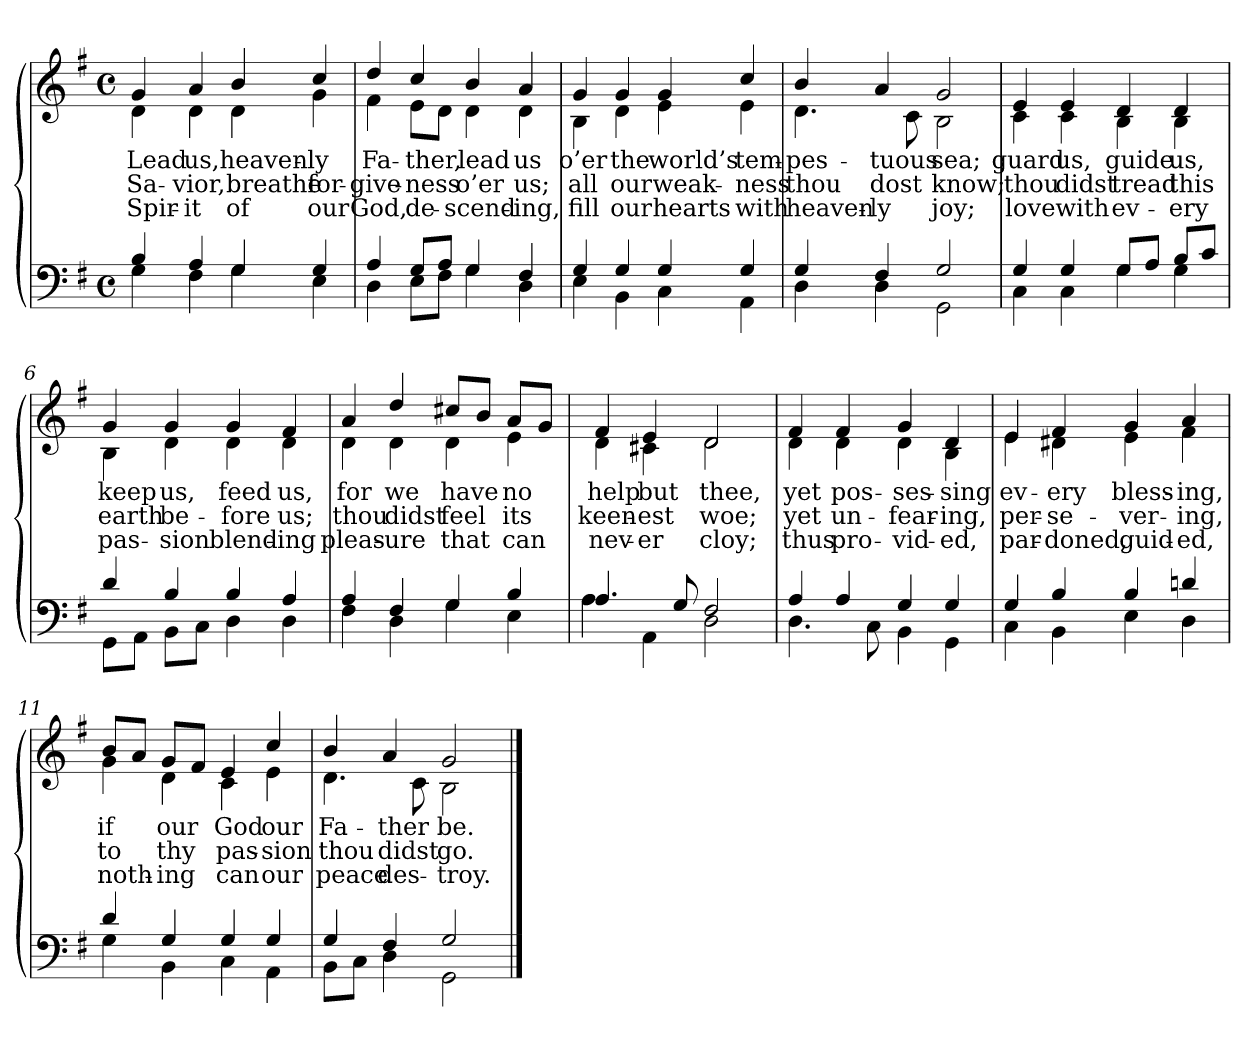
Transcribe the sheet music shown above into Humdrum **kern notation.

**kern	**kern	**text	**text	**text
*part2	*part1	*part1	*part1	*part1
*staff2	*staff1	*staff1	*staff1	*staff1
*clefF4	*clefG2	*	*	*
*k[f#]	*k[f#]	*	*	*
*M4/4	*M4/4	*	*	*
*met(c)	*met(c)	*	*	*
=1	=1	=1	=1	=1
*^	*	*	*	*
!	!	!LO:TX:b:i:t=Verse	!	!	!
!	!	!	!LO:LY:b	!LO:LY:b	!LO:LY:b
*	*	*^	*	*	*
4B/	4G\	4g/	4d\	Lead	Sa-	Spir-
!	!	!	!	!LO:LY:b	!LO:LY:b	!LO:LY:b
4A/	4F#\	4a/	4d\	us,	-vior,	-it
!	!	!	!	!LO:LY:b	!LO:LY:b	!LO:LY:b
4G/	4G\	4b/	4d\	heaven-	breathe	of
!	!	!	!	!LO:LY:b	!LO:LY:b	!LO:LY:b
4G/	4E\	4cc/	4g\	-ly	for-	our
=2	=2	=2	=2	=2	=2	=2
!	!	!	!	!LO:LY:b	!LO:LY:b	!LO:LY:b
4A/	4D\	4dd/	4f#\	Fa-	-give-	God,
!	!	!	!	!LO:LY:b	!LO:LY:b	!LO:LY:b
8G/L	8E\L	4cc/	8e\L	-ther,	-ness	de-
8A/J	8F#\J	.	8d\J	.	.	.
!	!	!	!	!LO:LY:b	!LO:LY:b	!LO:LY:b
4G/	4G\	4b/	4d\	lead	o’er	-scend-
!	!	!	!	!LO:LY:b	!LO:LY:b	!LO:LY:b
4F#/	4D\	4a/	4d\	us	us;	-ing,
!!LO:LB:g=z	!!
=3	=3	=3	=3	=3	=3	=3
!	!	!	!	!LO:LY:b	!LO:LY:b	!LO:LY:b
4G/	4E\	4g/	4B\	o’er	all	fill
!	!	!	!	!LO:LY:b	!LO:LY:b	!LO:LY:b
4G/	4BB\	4g/	4d\	the	our	our
!	!	!	!	!LO:LY:b	!LO:LY:b	!LO:LY:b
4G/	4C\	4g/	4e\	world’s	weak-	hearts
!	!	!	!	!LO:LY:b	!LO:LY:b	!LO:LY:b
4G/	4AA\	4cc/	4e\	tem-	-ness	with
=4	=4	=4	=4	=4	=4	=4
!	!	!	!	!LO:LY:b	!LO:LY:b	!LO:LY:b
4G/	4D\	4b/	4.d\	-pes-	thou	heaven-
!	!	!	!	!LO:LY:b	!LO:LY:b	!LO:LY:b
4F#/	4D\	4a/	.	-tuous	dost	-ly
.	.	.	8c\	.	.	.
!	!	!	!	!LO:LY:b	!LO:LY:b	!LO:LY:b
2G/	2GG\	2g/	2B\	sea;	know;	joy;
!!LO:LB:g=z	!!
=5	=5	=5	=5	=5	=5	=5
!	!	!	!	!LO:LY:b	!LO:LY:b	!LO:LY:b
4G/	4C\	4e/	4c\	guard	thou	love
!	!	!	!	!LO:LY:b	!LO:LY:b	!LO:LY:b
4G/	4C\	4e/	4c\	us,	didst	with
!	!	!	!	!LO:LY:b	!LO:LY:b	!LO:LY:b
8G/L	4G\	4d/	4B\	guide	tread	ev-
8A/J	.	.	.	.	.	.
!	!	!	!	!LO:LY:b	!LO:LY:b	!LO:LY:b
8B/L	4G\	4d/	4B\	us,	this	-ery
8c/J	.	.	.	.	.	.
=6	=6	=6	=6	=6	=6	=6
!	!	!	!	!LO:LY:b	!LO:LY:b	!LO:LY:b
4d/	8GG\L	4g/	4B\	keep	earth	pas-
.	8AA\J	.	.	.	.	.
!	!	!	!	!LO:LY:b	!LO:LY:b	!LO:LY:b
4B/	8BB\L	4g/	4d\	us,	be-	-sion
.	8C\J	.	.	.	.	.
!	!	!	!	!LO:LY:b	!LO:LY:b	!LO:LY:b
4B/	4D\	4g/	4d\	feed	-fore	blend-
!	!	!	!	!LO:LY:b	!LO:LY:b	!LO:LY:b
4A/	4D\	4f#/	4d\	us,	us;	-ing
!!LO:LB:g=z	!!
=7	=7	=7	=7	=7	=7	=7
!	!	!	!	!LO:LY:b	!LO:LY:b	!LO:LY:b
4A/	4F#\	4a/	4d\	for	thou	pleas-
!	!	!	!	!LO:LY:b	!LO:LY:b	!LO:LY:b
4F#/	4D\	4dd/	4d\	we	didst	-ure
!	!	!	!	!LO:LY:b	!LO:LY:b	!LO:LY:b
4G/	4G\	8cc#X/L	4d\	have	feel	that
.	.	8b/J	.	.	.	.
!	!	!	!	!LO:LY:b	!LO:LY:b	!LO:LY:b
4B/	4E\	8a/L	4e\	no	its	can
.	.	8g/J	.	.	.	.
=8	=8	=8	=8	=8	=8	=8
!	!	!	!	!LO:LY:b	!LO:LY:b	!LO:LY:b
4.A/	4A\	4f#/	4d\	help	keen-	nev-
!	!	!	!	!LO:LY:b	!LO:LY:b	!LO:LY:b
.	4AA\	4e/	4c#X\	but	-est	-er
8G/	.	.	.	.	.	.
!	!	!	!	!LO:LY:b	!LO:LY:b	!LO:LY:b
2F#/	2D\	2d/	2d\	thee,	woe;	cloy;
!!LO:LB:g=z	!!
=9	=9	=9	=9	=9	=9	=9
!	!	!	!	!LO:LY:b	!LO:LY:b	!LO:LY:b
4A/	4.D\	4f#/	4d\	yet	yet	thus
!	!	!	!	!LO:LY:b	!LO:LY:b	!LO:LY:b
4A/	.	4f#/	4d\	pos-	un-	pro-
.	8C\	.	.	.	.	.
!	!	!	!	!LO:LY:b	!LO:LY:b	!LO:LY:b
4G/	4BB\	4g/	4d\	-ses-	-fear-	-vid-
!	!	!	!	!LO:LY:b	!LO:LY:b	!LO:LY:b
4G/	4GG\	4d/	4B\	-sing	-ing,	-ed,
=10	=10	=10	=10	=10	=10	=10
!	!	!	!	!LO:LY:b	!LO:LY:b	!LO:LY:b
4G/	4C\	4e/	4e\	ev-	per-	par-
!	!	!	!	!LO:LY:b	!LO:LY:b	!LO:LY:b
4B/	4BB\	4f#/	4d#X\	-ery	-se-	-doned,
!	!	!	!	!LO:LY:b	!LO:LY:b	!LO:LY:b
4B/	4E\	4g/	4e\	bless-	-ver-	guid-
!	!	!	!	!LO:LY:b	!LO:LY:b	!LO:LY:b
4dni/	4D\	4a/	4f#\	-ing,	-ing,	-ed,
!!LO:LB:g=z	!!
=11	=11	=11	=11	=11	=11	=11
!	!	!	!	!LO:LY:b	!LO:LY:b	!LO:LY:b
4d/	4G\	8b/L	4g\	if	to	noth-
.	.	8a/J	.	.	.	.
!	!	!	!	!LO:LY:b	!LO:LY:b	!LO:LY:b
4G/	4BB\	8g/L	4d\	our	thy	-ing
.	.	8f#/J	.	.	.	.
!	!	!	!	!LO:LY:b	!LO:LY:b	!LO:LY:b
4G/	4C\	4e/	4c\	God	pas-	can
!	!	!	!	!LO:LY:b	!LO:LY:b	!LO:LY:b
4G/	4AA\	4cc/	4e\	our	-sion	our
=12	=12	=12	=12	=12	=12	=12
!	!	!	!	!LO:LY:b	!LO:LY:b	!LO:LY:b
4G/	8BB\L	4b/	4.d\	Fa-	thou	peace
.	8C\J	.	.	.	.	.
!	!	!	!	!LO:LY:b	!LO:LY:b	!LO:LY:b
4F#/	4D\	4a/	.	-ther	didst	des-
.	.	.	8c\	.	.	.
!	!	!	!	!LO:LY:b	!LO:LY:b	!LO:LY:b
2G/	2GG\	2g/	2B\	be.	go.	-troy.
*v	*v	*	*	*	*	*
*	*v	*v	*	*	*
==	==	==	==	==
*-	*-	*-	*-	*-
